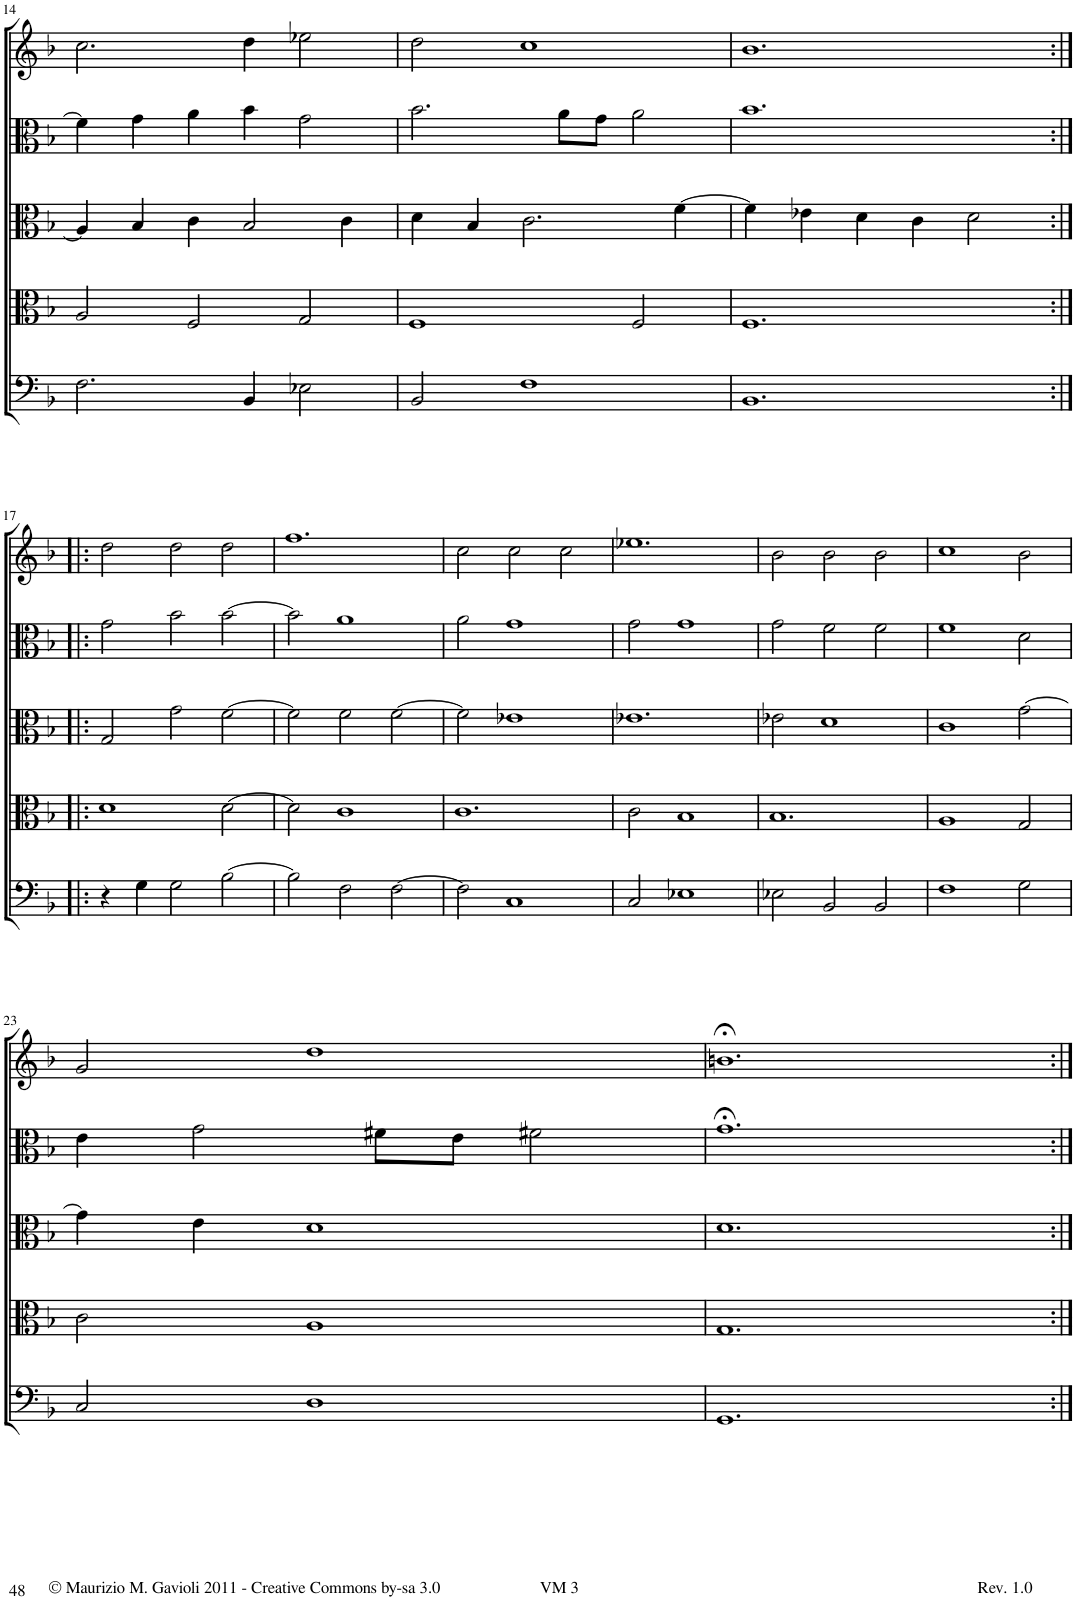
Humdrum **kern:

**kern	**kern	**kern	**kern	**kern
*part5	*part4	*part3	*part2	*part1
*staff5	*staff4	*staff3	*staff2	*staff1
*I"Trombone	*I"Trombone	*I"Trombone	*I"C Trumpet	*I"C Trumpet
*I'Trb	*I'Trb	*I'Trb	*I'Tpt	*I'Tpt
!!LO:PB:g=z
*clefF4	*clefC3	*clefC3	*clefC3	*clefG2
*k[b-]	*k[b-]	*k[b-]	*k[b-]	*k[b-]
*M3/2	*M3/2	*M3/2	*M3/2	*M3/2
=14	=14	=14	=14	=14
2.F\	2A/	4A/]	4f\]	2.cc\
.	.	4B-/	4g\	.
.	2F/	4c\	4a\	.
4BB-/	.	2B-/	4b-\	4dd\
2E-X\	2G/	.	2g\	2ee-X\
.	.	4c\	.	.
=15	=15	=15	=15	=15
2BB-/	1F	4d\	2.b-\	2dd\
.	.	4B-/	.	.
1F	.	2.c\	.	1cc
.	.	.	8a\L	.
.	.	.	8g\J	.
.	2F/	.	2a\	.
.	.	[4f\	.	.
=16	=16	=16	=16	=16
1.BB-	1.F	4f\]	1.b-	1.b-
.	.	4e-X\	.	.
.	.	4d\	.	.
.	.	4c\	.	.
.	.	2d\	.	.
!!LO:LB:g=z
=17:|!|:	=17:|!|:	=17:|!|:	=17:|!|:	=17:|!|:
4r	1d	2G/	2g\	2dd\
4G\	.	.	.	.
2G\	.	2g\	2b-\	2dd\
[2B-\	[2d\	[2f\	[2b-\	2dd\
=18	=18	=18	=18	=18
2B-\]	2d\]	2f\]	2b-\]	1.ff
2F\	1c	2f\	1a	.
[2F\	.	[2f\	.	.
=19	=19	=19	=19	=19
2F\]	1.c	2f\]	2a\	2cc\
1C	.	1e-X	1g	2cc\
.	.	.	.	2cc\
=20	=20	=20	=20	=20
2C/	2c\	1.e-X	2g\	1.ee-X
1E-X	1B-	.	1g	.
=21	=21	=21	=21	=21
2E-X\	1.B-	2e-X\	2g\	2b-\
2BB-/	.	1d	2f\	2b-\
2BB-/	.	.	2f\	2b-\
=22	=22	=22	=22	=22
1F	1A	1c	1f	1cc
2G\	2G/	[2g\	2d\	2b-\
!!LO:LB:g=z
=23	=23	=23	=23	=23
2C/	2c\	4g\]	4e\	2g/
.	.	4e\	2g\	.
1D	1A	1d	.	1dd
.	.	.	8f#X\L	.
.	.	.	8e\J	.
.	.	.	2f#X\	.
=24	=24	=24	=24	=24
1.GG	1.G	1.d	1.g;<	1.bn;<
=:|!	=:|!	=:|!	=:|!	=:|!
*-	*-	*-	*-	*-
